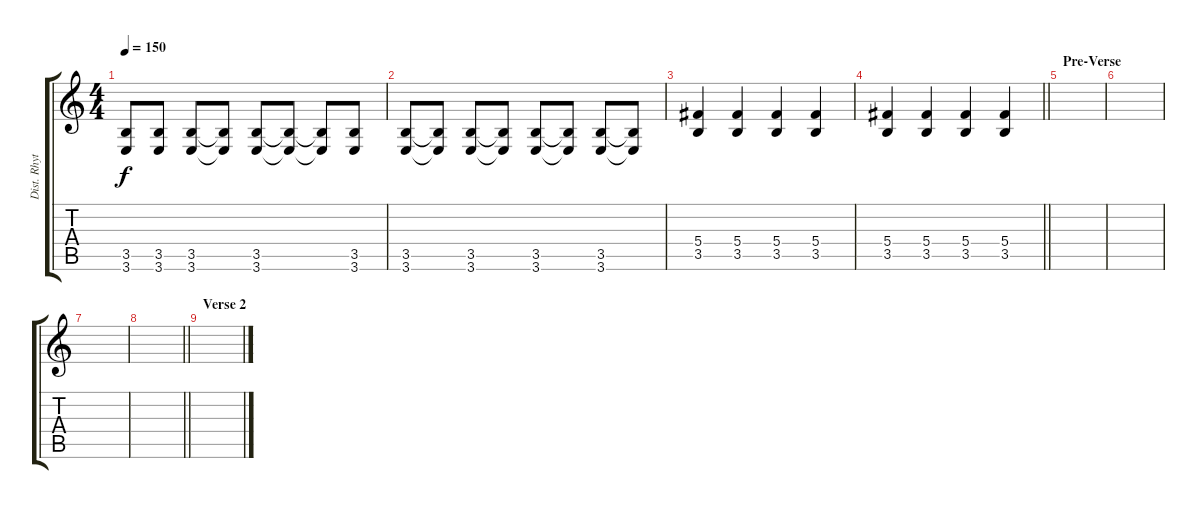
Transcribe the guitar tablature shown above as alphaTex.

\track ("Dist. Rhytm Guitar [L]" "Dist. Rhyt") {instrument distortionguitar}
\staff {score tabs}
\tuning (Eb4 Bb3 Gb3 Db3 Ab2 Db2) {hide}
\ts (4 4)
\tempo 150
\clef g2
\ks c
(3.5 3.6).8{dy f} (3.5 3.6).8 (3.5 3.6).8 (3.5{t} 3.6{t}).8 (3.5 3.6).8 (3.5{t} 3.6{t}).8 (3.5{t} 3.6{t}).8 (3.5 3.6).8 |
(3.5 3.6).8 (3.5{t} 3.6{t}).8 (3.5 3.6).8 (3.5{t} 3.6{t}).8 (3.5 3.6).8 (3.5{t} 3.6{t}).8 (3.5 3.6).8 (3.5{t} 3.6{t}).8 |
(5.4 3.5).4 (5.4 3.5).4 (5.4 3.5).4 (5.4 3.5).4 |
\barLineRight lightlight
(5.4 3.5).4 (5.4 3.5).4 (5.4 3.5).4 (5.4 3.5).4 |
\section ("" "Pre-Verse")
|
|
|
\barLineRight lightlight
|
\section ("" "Verse 2")
